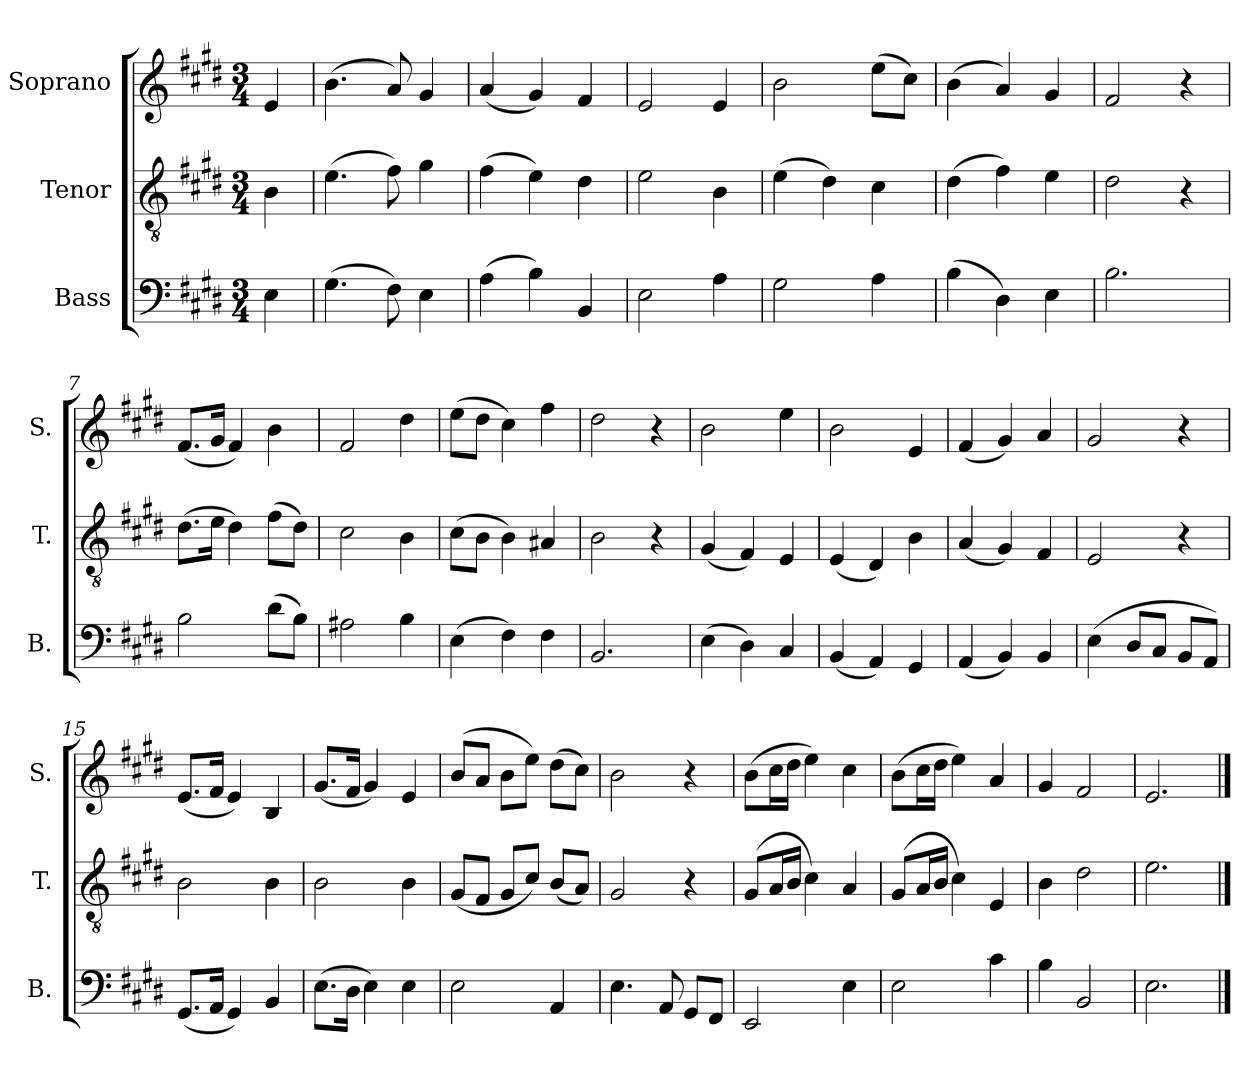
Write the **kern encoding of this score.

**kern	**kern	**kern
*part3	*part2	*part1
*staff3	*staff2	*staff1
*I"Bass	*I"Tenor	*I"Soprano
*I'B.	*I'T.	*I'S.
*clefF4	*clefGv2	*clefG2
*k[f#c#g#d#]	*k[f#c#g#d#]	*k[f#c#g#d#]
*E:	*E:	*E:
*M3/4	*M3/4	*M3/4
=	=	=
4E\	4B\	4e/
=1	=1	=1
(4.G#\	(4.e\	(4.b\
8F#\)	8f#\)	8a/)
4E\	4g#\	4g#/
=2	=2	=2
(4A\	(4f#\	(4a/
4B\)	4e\)	4g#/)
4BB/	4d#\	4f#/
=3	=3	=3
2E\	2e\	2e/
4A\	4B\	4e/
=4	=4	=4
2G#\	(4e\	2b\
.	4d#\)	.
4A\	4c#\	(8ee\L
.	.	8cc#\J)
=5	=5	=5
(4B\	(4d#\	(4b\
4D#\)	4f#\)	4a/)
4E\	4e\	4g#/
=6	=6	=6
2.B\	2d#\	2f#/
.	4r	4r
=7	=7	=7
2B\	(8.d#\L	(8.f#/L
.	16e\Jk	16g#/Jk
.	4d#\)	4f#/)
(8d#\L	(8f#\L	4b\
8B\J)	8d#\J)	.
=8	=8	=8
2A#X\	2c#\	2f#/
4B\	4B\	4dd#\
!!LO:LB:g=z
=9	=9	=9
(4E\	(8c#\L	(8ee\L
.	8B\J	8dd#\J
4F#\)	4B\)	4cc#\)
4F#\	4A#X/	4ff#\
=10	=10	=10
2.BB/	2B\	2dd#\
.	4r	4r
=11	=11	=11
(4E\	(4G#/	2b\
4D#\)	4F#/)	.
4C#/	4E/	4ee\
=12	=12	=12
(4BB/	(4E/	2b\
4AA/)	4D#/)	.
4GG#/	4B\	4e/
=13	=13	=13
(4AA/	(4A/	(4f#/
4BB/)	4G#/)	4g#/)
4BB/	4F#/	4a/
=14	=14	=14
(4E\	2E/	2g#/
8D#/L	.	.
8C#/J	.	.
8BB/L	4r	4r
8AA/J)	.	.
=15	=15	=15
(8.GG#/L	2B\	(8.e/L
16AA/Jk	.	16f#/Jk
4GG#/)	.	4e/)
4BB/	4B\	4B/
=16	=16	=16
(8.E\L	2B\	(8.g#/L
16D#\Jk	.	16f#/Jk
4E\)	.	4g#/)
4E\	4B\	4e/
!!LO:LB:g=z
=17	=17	=17
2E\	(8G#/L	(8b/L
.	8F#/J	8a/J
.	8G#/L	8b\L
.	8c#/J)	8ee\J)
4AA/	(8B/L	(8dd#\L
.	8A/J)	8cc#\J)
=18	=18	=18
4.E\	2G#/	2b\
8AA/	.	.
8GG#/L	4r	4r
8FF#/J	.	.
=19	=19	=19
2EE/	(8G#/L	(8b\L
.	16A/L	16cc#\L
.	16B/JJ	16dd#\JJ
.	4c#\)	4ee\)
4E\	4A/	4cc#\
=20	=20	=20
2E\	(8G#/L	(8b\L
.	16A/L	16cc#\L
.	16B/JJ	16dd#\JJ
.	4c#\)	4ee\)
4c#\	4E/	4a/
=21	=21	=21
4B\	4B\	4g#/
2BB/	2d#\	2f#/
=22	=22	=22
2.E\	2.e\	2.e/
==	==	==
*-	*-	*-
